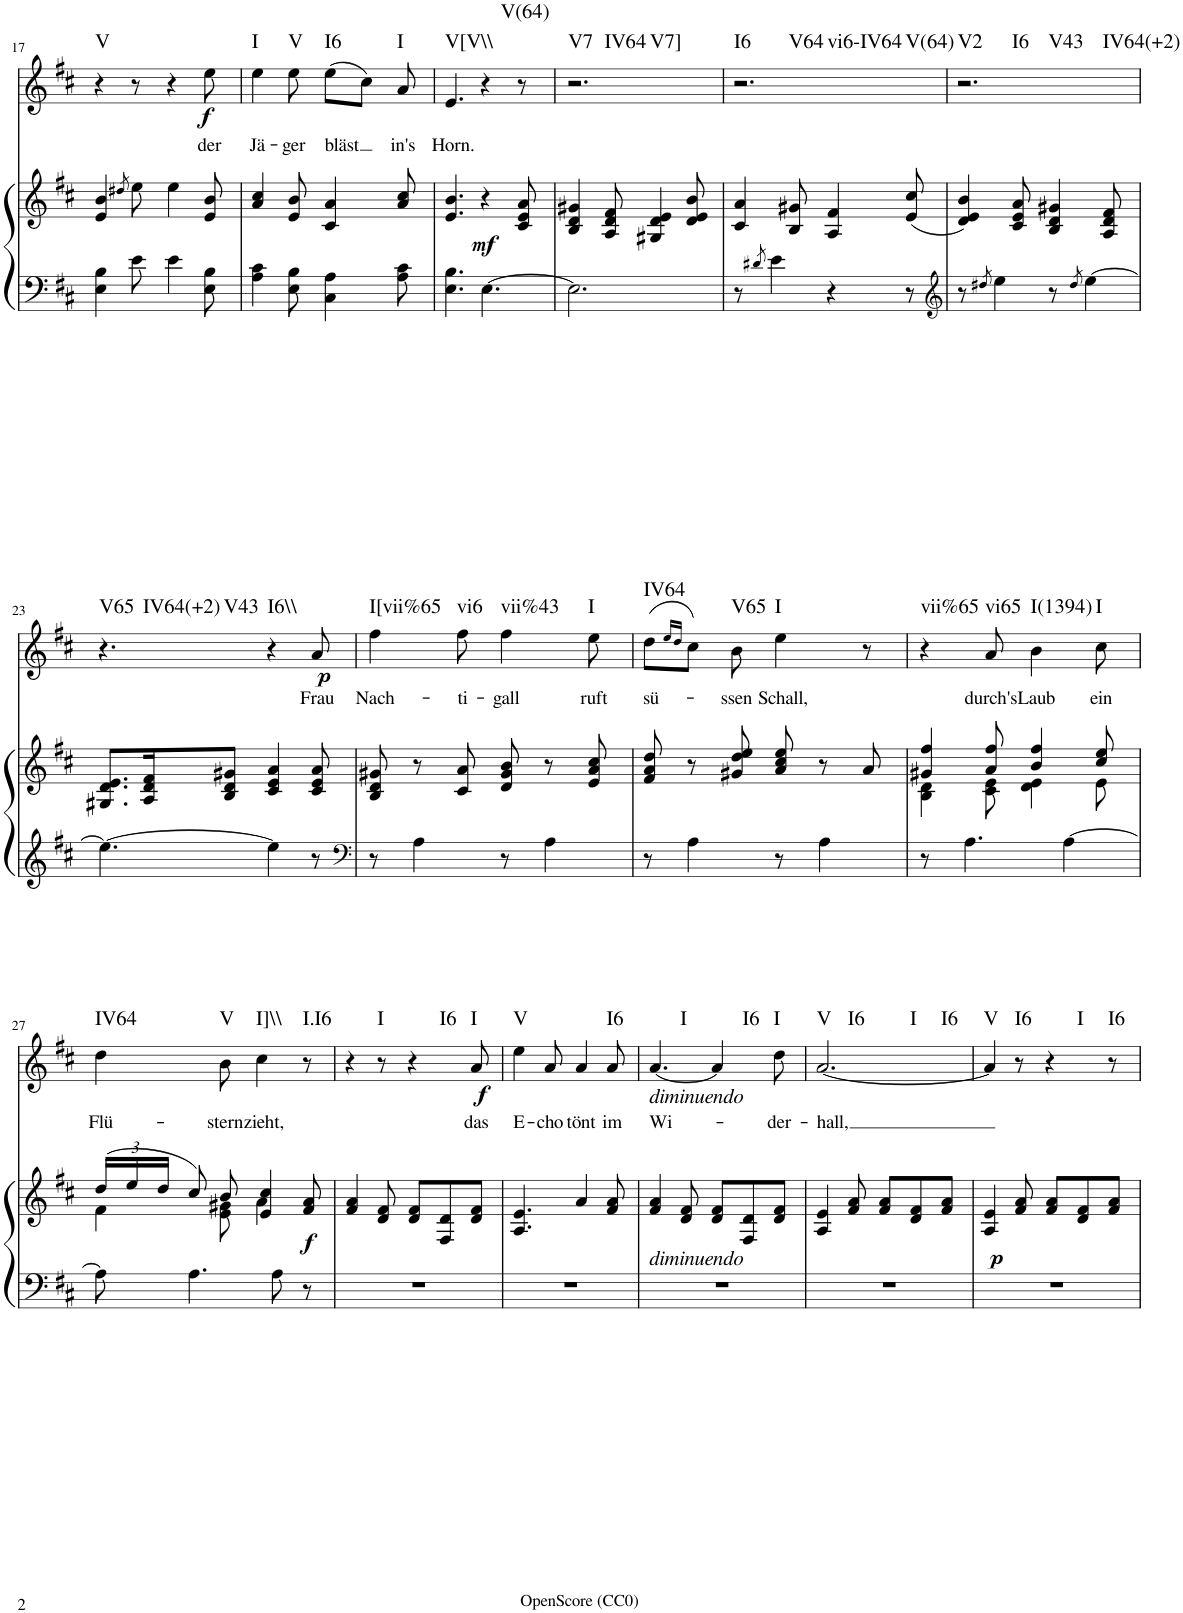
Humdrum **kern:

**kern	**kern	**dynam	**kern	**text	**dynam	**harte
*part2	*part2	*part2	*part1	*part1	*part1	*part1
*staff3	*staff2	*staff2/3	*staff1	*staff1	*staff1	*
*I"Piano	*	*	*I"Voice	*	*	*
*I'Pno	*	*	*	*	*	*
!!LO:PB:g=z
*clefF4	*clefG2	*	*clefG2	*	*	*
*k[f#c#]	*k[f#c#]	*	*k[f#c#]	*	*	*
*M6/8	*M6/8	*	*M6/8	*	*	*
=17	=17	=17	=17	=17	=17	=17
!	!	!	!	!	!	!LO:H:kt=V
4E\ 4B\	4e/ 4b/	.	4r	.	.	N
.	8qdd#X/	.	.	.	.	.
8e\	8ee\	.	8r	.	.	.
4e\	4ee\	.	4r	.	.	.
!	!	!	!	!LO:LY:b	!LO:DY:b	!
8E\ 8B\	8e/ 8b/	.	8ee\	der	f	.
=18	=18	=18	=18	=18	=18	=18
!	!	!	!	!LO:LY:b	!	!LO:H:kt=I
4A\ 4c#\	4a/ 4cc#/	.	4ee\	Jä-	.	N
!	!	!	!	!LO:LY:b	!	!LO:H:kt=V
8E\ 8B\	8e/ 8b/	.	8ee\	-ger	.	N
!	!	!	!	!LO:LY:b	!	!LO:H:kt=I6
4C#\ 4A\	4c#/ 4a/	.	(8ee\L	bläst	.	N
.	.	.	8cc#\J)	.	.	.
!	!	!	!	!LO:LY:b	!	!LO:H:kt=I
8A\ 8c#\	8a/ 8cc#/	.	8a/	in's	.	N
=19	=19	=19	=19	=19	=19	=19
!	!	!	!	!LO:LY:b	!	!LO:H:kt=V[V\\
4.E\ 4.B\	4.e/ 4.b/	.	4.e/	Horn.	.	N
!	!	!LO:DY:b	!	!	!	!
[4.E\	4r	mf	4r	.	.	.
!	!	!	!	!	!	!LO:H:kt=V(64)
.	8c#/ 8e/ 8a/	.	8r	.	.	N
=20	=20	=20	=20	=20	=20	=20
!	!	!	!	!	!	!LO:H:n=1:kt=V7
!	!	!	!	!	!	!LO:H:n=2:kt=IV64
!	!	!	!	!	!	!LO:H:n=3:kt=V7]
2.E\]	4B/ 4d/ 4g#X/	.	2.r	.	.	N N N
.	8A/ 8d/ 8f#/	.	.	.	.	.
.	4G#X/ 4d/ 4e/	.	.	.	.	.
.	8d/ 8e/ 8b/	.	.	.	.	.
=21	=21	=21	=21	=21	=21	=21
!	!	!	!	!	!	!LO:H:n=1:kt=I6
!	!	!	!	!	!	!LO:H:n=2:kt=V64
!	!	!	!	!	!	!LO:H:n=3:kt=vi6-IV64
!	!	!	!	!	!	!LO:H:n=4:kt=V(64)
8r	4c#/ 4a/	.	2.r	.	.	N N N N
8qd#X/	.	.	.	.	.	.
4e\	.	.	.	.	.	.
.	8B/ 8g#X/	.	.	.	.	.
4r	4A/ 4f#/	.	.	.	.	.
8r	(8e/ 8cc#/	.	.	.	.	.
=22	=22	=22	=22	=22	=22	=22
*clefG2	*	*	*	*	*	*
!	!	!	!	!	!	!LO:H:n=1:kt=V2
!	!	!	!	!	!	!LO:H:n=2:kt=I6
!	!	!	!	!	!	!LO:H:n=3:kt=V43
!	!	!	!	!	!	!LO:H:n=4:kt=IV64(+2)
8r	4d/ 4e/ 4b/)	.	2.r	.	.	N N N N
8qdd#X/	.	.	.	.	.	.
4ee\	.	.	.	.	.	.
.	8c#/ 8e/ 8a/	.	.	.	.	.
8r	4B/ 4d/ 4g#X/	.	.	.	.	.
8qdd#/	.	.	.	.	.	.
[4ee\	.	.	.	.	.	.
.	8A/ 8d/ 8f#/	.	.	.	.	.
!!LO:LB:g=z
=23	=23	=23	=23	=23	=23	=23
!	!	!	!	!	!	!LO:H:n=1:kt=V65
!	!	!	!	!	!	!LO:H:n=2:kt=IV64(+2)
!	!	!	!	!	!	!LO:H:n=3:kt=V43
4.ee\_	8.G#X/ 8.d/ 8.e/L	.	4.r	.	.	N N N
.	16A/ 16d/ 16f#/K	.	.	.	.	.
.	8B/ 8d/ 8g#X/J	.	.	.	.	.
!	!	!	!	!	!	!LO:H:kt=I6\\
4ee\]	4c#/ 4e/ 4a/	.	4r	.	.	N
!	!	!	!	!LO:LY:b	!LO:DY:b	!
8r	8c#/ 8e/ 8a/	.	8a/	Frau	p	.
=24	=24	=24	=24	=24	=24	=24
*clefF4	*	*	*	*	*	*
!	!	!	!	!LO:LY:b	!	!LO:H:kt=I[vii%65
8r	8B/ 8d/ 8g#X/	.	4ff#\	Nach-	.	N
4A\	8r	.	.	.	.	.
!	!	!	!	!LO:LY:b	!	!LO:H:kt=vi6
.	8c#/ 8a/	.	8ff#\	-ti-	.	N
!	!	!	!	!LO:LY:b	!	!LO:H:kt=vii%43
8r	8d/ 8g#/ 8b/	.	4ff#\	-gall	.	N
4A\	8r	.	.	.	.	.
!	!	!	!	!LO:LY:b	!	!LO:H:kt=I
.	8e/ 8a/ 8cc#/	.	8ee\	ruft	.	N
=25	=25	=25	=25	=25	=25	=25
!	!	!	!	!LO:LY:b	!	!LO:H:kt=IV64
8r	8f#/ 8a/ 8dd/	.	(8dd\L	sü-	.	N
.	.	.	16qee/LL	.	.	.
.	.	.	16qdd/JJ	.	.	.
4A\	8r	.	8cc#\J)	.	.	.
!	!	!	!	!LO:LY:b	!	!LO:H:kt=V65
.	8g#X/ 8dd/ 8ee/	.	8b\	-ssen	.	N
!	!	!	!	!LO:LY:b	!	!LO:H:kt=I
8r	8a/ 8cc#/ 8ee/	.	4ee\	Schall,	.	N
4A\	8r	.	.	.	.	.
.	8a/	.	8r	.	.	.
=26	=26	=26	=26	=26	=26	=26
*	*^	*	*	*	*	*
!	!	!	!	!	!	!	!LO:H:kt=vii%65
8r	4g#X/ 4ff#/	4B\ 4d\	.	4r	.	.	N
4.A\	.	.	.	.	.	.	.
!	!	!	!	!	!LO:LY:b	!	!LO:H:kt=vi65
.	8a/ 8ff#/	8c#\ 8e\	.	8a/	durch's	.	N
!	!	!	!	!	!LO:LY:b	!	!LO:H:kt=I(1394)
.	4b/ 4ff#/	4d\ 4e\	.	4b\	Laub	.	N
[4A\	.	.	.	.	.	.	.
!	!	!	!	!	!LO:LY:b	!	!LO:H:kt=I
.	8cc#/ 8ee/	8e\	.	8cc#\	ein	.	N
!!LO:LB:g=z
=27	=27	=27	=27	=27	=27	=27	=27
*	*Xbrackettup	*	*	*	*	*	*
!	!	!	!	!	!LO:LY:b	!	!LO:H:kt=IV64
8A\]	(24dd/LL	4f#\	.	4dd\	Flü-	.	N
.	24ee/	.	.	.	.	.	.
.	24dd/JJ	.	.	.	.	.	.
4.A\	8cc#/)	.	.	.	.	.	.
!	!	!	!	!	!LO:LY:b	!	!LO:H:kt=V
.	8b/	8e\ 8g#X\	.	8b\	-stern	.	N
!	!	!	!	!	!LO:LY:b	!	!LO:H:kt=I]\\
.	4e/ 4cc#/	4a\	.	4cc#\	zieht,	.	N
8A\	.	.	.	.	.	.	.
!	!	!	!LO:DY:b	!	!	!	!LO:H:kt=I.I6
8r	8f#/ 8a/	8ryy	f	8r	.	.	N
*	*v	*v	*	*	*	*	*
=28	=28	=28	=28	=28	=28	=28
2.r	4f#/ 4a/	.	4r	.	.	.
!	!	!	!	!	!	!LO:H:kt=I
.	8d/ 8f#/	.	8r	.	.	N
!	!	!	!	!	!	!LO:H:kt=I6
.	8d/ 8f#/L	.	4r	.	.	N
.	8F#/ 8d/	.	.	.	.	.
!	!	!	!	!LO:LY:b	!LO:DY:b	!LO:H:kt=I
.	8d/ 8f#/J	.	8a/	das	f	N
=29	=29	=29	=29	=29	=29	=29
!	!	!	!	!LO:LY:b	!	!LO:H:kt=V
2.r	4.A/ 4.e/	.	4ee\	E-	.	N
!	!	!	!	!LO:LY:b	!	!
.	.	.	8a/	-cho	.	.
!	!	!	!	!LO:LY:b	!	!
.	4a/	.	4a/	tönt	.	.
!	!	!	!	!LO:LY:b	!	!LO:H:kt=I6
.	8f#/ 8a/	.	8a/	im	.	N
=30	=30	=30	=30	=30	=30	=30
!	!	!	!LO:TX:b:i:t=diminuendo	!	!	!
!	!LO:TX:b:i:t=diminuendo	!	!	!	!	!
!	!	!	!	!LO:LY:b	!	!LO:H:kt=I
2.r	4f#/ 4a/	.	[4.a/	Wi-	.	N
.	8d/ 8f#/	.	.	.	.	.
!	!	!	!	!	!	!LO:H:kt=I6
.	8d/ 8f#/L	.	4a/]	.	.	N
.	8F#/ 8d/	.	.	.	.	.
!	!	!	!	!LO:LY:b	!	!LO:H:kt=I
.	8d/ 8f#/J	.	8dd\	-der-	.	N
=31	=31	=31	=31	=31	=31	=31
!	!	!	!	!LO:LY:b	!	!LO:H:n=1:kt=V
!	!	!	!	!	!	!LO:H:n=2:kt=I6
!	!	!	!	!	!	!LO:H:n=3:kt=I
!	!	!	!	!	!	!LO:H:n=4:kt=I6
2.r	4A/ 4e/	.	[2.a/	-hall,	.	N N N N
.	8f#/ 8a/	.	.	.	.	.
.	8f#/ 8a/L	.	.	.	.	.
.	8d/ 8f#/	.	.	.	.	.
.	8f#/ 8a/J	.	.	.	.	.
=32	=32	=32	=32	=32	=32	=32
!	!	!LO:DY:b	!	!	!	!LO:H:kt=V
2.r	4A/ 4e/	p	4a/]	.	.	N
!	!	!	!	!	!	!LO:H:kt=I6
.	8f#/ 8a/	.	8r	.	.	N
!	!	!	!	!	!	!LO:H:kt=I
.	8f#/ 8a/L	.	4r	.	.	N
.	8d/ 8f#/	.	.	.	.	.
!	!	!	!	!	!	!LO:H:kt=I6
.	8f#/ 8a/J	.	8r	.	.	N
=	=	=	=	=	=	=
*-	*-	*-	*-	*-	*-	*-
